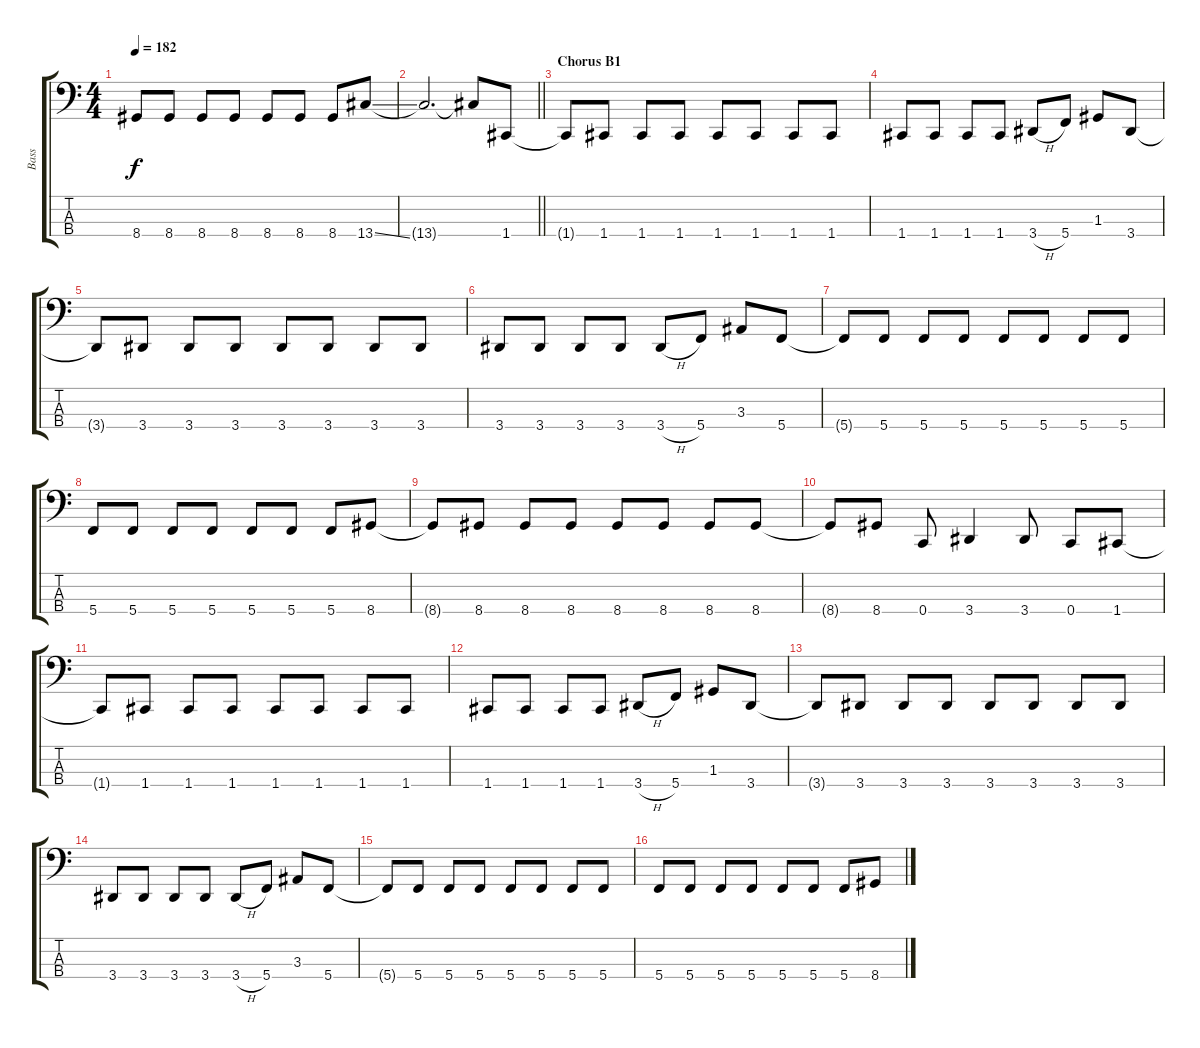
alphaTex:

\track ("Bass" "Bass") {instrument electricbasspick}
\staff {score tabs}
\tuning (F2 C2 G1 C1) {hide}
\ts (4 4)
\tempo 182
\clef f4
\ks c
8.4{t}.8{dy f} 8.4.8 8.4.8 8.4.8 8.4.8 8.4.8 8.4.8 13.4{ss}.8 |
\barLineRight lightlight
13.4{t}.2{d} 13.4{t}.8 1.4.8 |
\section ("" "Chorus B1")
1.4{t}.8 1.4.8 1.4.8 1.4.8 1.4.8 1.4.8 1.4.8 1.4.8 |
1.4.8 1.4.8 1.4.8 1.4.8 3.4{h}.8 5.4.8 1.3.8 3.4.8 |
3.4{t}.8 3.4.8 3.4.8 3.4.8 3.4.8 3.4.8 3.4.8 3.4.8 |
3.4.8 3.4.8 3.4.8 3.4.8 3.4{h}.8 5.4.8 3.3.8 5.4.8 |
5.4{t}.8 5.4.8 5.4.8 5.4.8 5.4.8 5.4.8 5.4.8 5.4.8 |
5.4.8 5.4.8 5.4.8 5.4.8 5.4.8 5.4.8 5.4.8 8.4.8 |
8.4{t}.8 8.4.8 8.4.8 8.4.8 8.4.8 8.4.8 8.4.8 8.4.8 |
8.4{t}.8 8.4.8 0.4.8 3.4.4 3.4.8 0.4.8 1.4.8 |
1.4{t}.8 1.4.8 1.4.8 1.4.8 1.4.8 1.4.8 1.4.8 1.4.8 |
1.4.8 1.4.8 1.4.8 1.4.8 3.4{h}.8 5.4.8 1.3.8 3.4.8 |
3.4{t}.8 3.4.8 3.4.8 3.4.8 3.4.8 3.4.8 3.4.8 3.4.8 |
3.4.8 3.4.8 3.4.8 3.4.8 3.4{h}.8 5.4.8 3.3.8 5.4.8 |
5.4{t}.8 5.4.8 5.4.8 5.4.8 5.4.8 5.4.8 5.4.8 5.4.8 |
5.4.8 5.4.8 5.4.8 5.4.8 5.4.8 5.4.8 5.4.8 8.4.8
